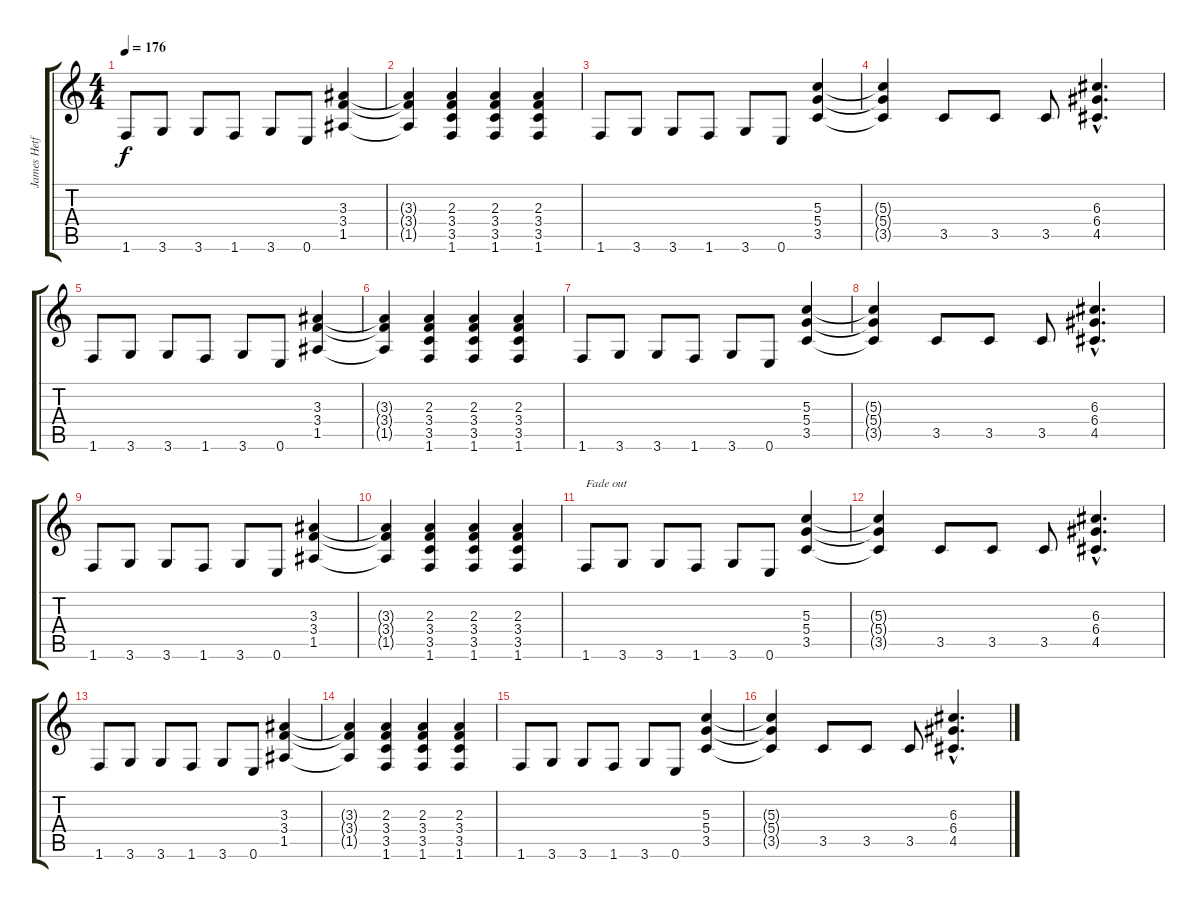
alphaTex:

\track ("James Hetfield" "James Hetf") {instrument distortionguitar}
\staff {score tabs}
\tuning (E4 B3 G3 D3 A2 E2) {hide}
\ts (4 4)
\tempo 176
\clef g2
\ks c
1.6.8{dy f} 3.6.8 3.6.8 1.6.8 3.6.8 0.6.8 (3.3 3.4 1.5).4 |
(3.3{t} 3.4{t} 1.5{t}).4 (2.3 3.4 3.5 1.6).4 (2.3 3.4 3.5 1.6).4 (2.3 3.4 3.5 1.6).4 |
1.6.8 3.6.8 3.6.8 1.6.8 3.6.8 0.6.8 (5.3 5.4 3.5).4 |
(5.3{t} 5.4{t} 3.5{t}).4 3.5.8 3.5.8 3.5.8 (6.3{hac} 6.4{hac} 4.5{hac}).4{d} |
1.6.8 3.6.8 3.6.8 1.6.8 3.6.8 0.6.8 (3.3 3.4 1.5).4 |
(3.3{t} 3.4{t} 1.5{t}).4 (2.3 3.4 3.5 1.6).4 (2.3 3.4 3.5 1.6).4 (2.3 3.4 3.5 1.6).4 |
1.6.8 3.6.8 3.6.8 1.6.8 3.6.8 0.6.8 (5.3 5.4 3.5).4 |
(5.3{t} 5.4{t} 3.5{t}).4 3.5.8 3.5.8 3.5.8 (6.3{hac} 6.4{hac} 4.5{hac}).4{d} |
1.6.8 3.6.8 3.6.8 1.6.8 3.6.8 0.6.8 (3.3 3.4 1.5).4 |
(3.3{t} 3.4{t} 1.5{t}).4 (2.3 3.4 3.5 1.6).4 (2.3 3.4 3.5 1.6).4 (2.3 3.4 3.5 1.6).4 |
1.6.8{txt "Fade out" volume 0} 3.6.8 3.6.8 1.6.8 3.6.8 0.6.8 (5.3 5.4 3.5).4 |
(5.3{t} 5.4{t} 3.5{t}).4 3.5.8 3.5.8 3.5.8 (6.3{hac} 6.4{hac} 4.5{hac}).4{d} |
1.6.8 3.6.8 3.6.8 1.6.8 3.6.8 0.6.8 (3.3 3.4 1.5).4 |
(3.3{t} 3.4{t} 1.5{t}).4 (2.3 3.4 3.5 1.6).4 (2.3 3.4 3.5 1.6).4 (2.3 3.4 3.5 1.6).4 |
1.6.8 3.6.8 3.6.8 1.6.8 3.6.8 0.6.8 (5.3 5.4 3.5).4 |
(5.3{t} 5.4{t} 3.5{t}).4 3.5.8 3.5.8 3.5.8 (6.3{hac} 6.4{hac} 4.5{hac}).4{d}
